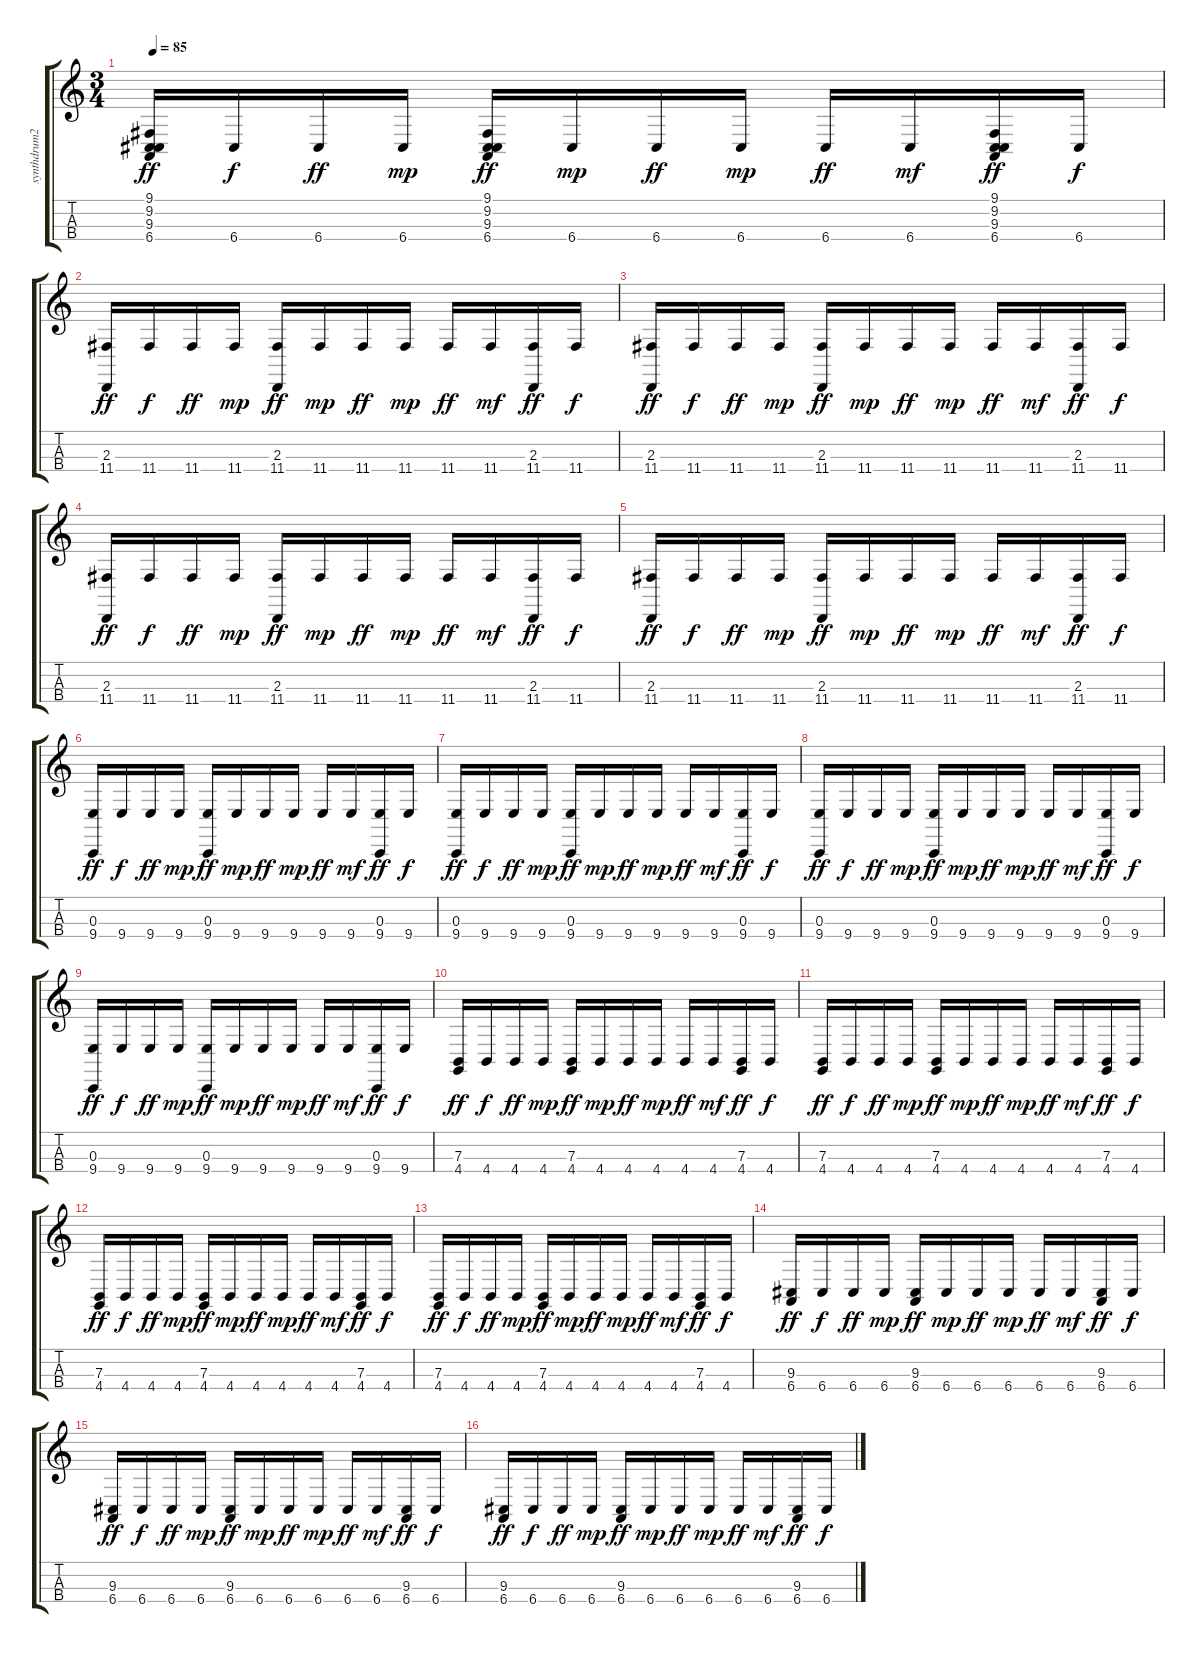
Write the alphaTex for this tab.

\track ("synthdrum2" "synthdrum2") {instrument synthdrum}
\staff {score tabs}
\tuning (A2 E2 C2 G2) {hide}
\ts (3 4)
\tempo 85
\clef g2
\ks c
(9.1 9.2 9.3 6.4).16{dy ff} 6.4.16{dy f} 6.4.16{dy ff} 6.4.16{dy mp} (9.1 9.2 9.3 6.4).16{dy ff} 6.4.16{dy mp} 6.4.16{dy ff} 6.4.16{dy mp} 6.4.16{dy ff} 6.4.16{dy mf} (9.1 9.2 9.3 6.4).16{dy ff} 6.4.16{dy f} |
(2.3 11.4).16{dy ff} 11.4.16{dy f} 11.4.16{dy ff} 11.4.16{dy mp} (2.3 11.4).16{dy ff} 11.4.16{dy mp} 11.4.16{dy ff} 11.4.16{dy mp} 11.4.16{dy ff} 11.4.16{dy mf} (2.3 11.4).16{dy ff} 11.4.16{dy f} |
(2.3 11.4).16{dy ff} 11.4.16{dy f} 11.4.16{dy ff} 11.4.16{dy mp} (2.3 11.4).16{dy ff} 11.4.16{dy mp} 11.4.16{dy ff} 11.4.16{dy mp} 11.4.16{dy ff} 11.4.16{dy mf} (2.3 11.4).16{dy ff} 11.4.16{dy f} |
(2.3 11.4).16{dy ff} 11.4.16{dy f} 11.4.16{dy ff} 11.4.16{dy mp} (2.3 11.4).16{dy ff} 11.4.16{dy mp} 11.4.16{dy ff} 11.4.16{dy mp} 11.4.16{dy ff} 11.4.16{dy mf} (2.3 11.4).16{dy ff} 11.4.16{dy f} |
(2.3 11.4).16{dy ff} 11.4.16{dy f} 11.4.16{dy ff} 11.4.16{dy mp} (2.3 11.4).16{dy ff} 11.4.16{dy mp} 11.4.16{dy ff} 11.4.16{dy mp} 11.4.16{dy ff} 11.4.16{dy mf} (2.3 11.4).16{dy ff} 11.4.16{dy f} |
(0.3 9.4).16{dy ff} 9.4.16{dy f} 9.4.16{dy ff} 9.4.16{dy mp} (0.3 9.4).16{dy ff} 9.4.16{dy mp} 9.4.16{dy ff} 9.4.16{dy mp} 9.4.16{dy ff} 9.4.16{dy mf} (0.3 9.4).16{dy ff} 9.4.16{dy f} |
(0.3 9.4).16{dy ff} 9.4.16{dy f} 9.4.16{dy ff} 9.4.16{dy mp} (0.3 9.4).16{dy ff} 9.4.16{dy mp} 9.4.16{dy ff} 9.4.16{dy mp} 9.4.16{dy ff} 9.4.16{dy mf} (0.3 9.4).16{dy ff} 9.4.16{dy f} |
(0.3 9.4).16{dy ff} 9.4.16{dy f} 9.4.16{dy ff} 9.4.16{dy mp} (0.3 9.4).16{dy ff} 9.4.16{dy mp} 9.4.16{dy ff} 9.4.16{dy mp} 9.4.16{dy ff} 9.4.16{dy mf} (0.3 9.4).16{dy ff} 9.4.16{dy f} |
(0.3 9.4).16{dy ff} 9.4.16{dy f} 9.4.16{dy ff} 9.4.16{dy mp} (0.3 9.4).16{dy ff} 9.4.16{dy mp} 9.4.16{dy ff} 9.4.16{dy mp} 9.4.16{dy ff} 9.4.16{dy mf} (0.3 9.4).16{dy ff} 9.4.16{dy f} |
(7.3 4.4).16{dy ff} 4.4.16{dy f} 4.4.16{dy ff} 4.4.16{dy mp} (7.3 4.4).16{dy ff} 4.4.16{dy mp} 4.4.16{dy ff} 4.4.16{dy mp} 4.4.16{dy ff} 4.4.16{dy mf} (7.3 4.4).16{dy ff} 4.4.16{dy f} |
(7.3 4.4).16{dy ff} 4.4.16{dy f} 4.4.16{dy ff} 4.4.16{dy mp} (7.3 4.4).16{dy ff} 4.4.16{dy mp} 4.4.16{dy ff} 4.4.16{dy mp} 4.4.16{dy ff} 4.4.16{dy mf} (7.3 4.4).16{dy ff} 4.4.16{dy f} |
(7.3 4.4).16{dy ff} 4.4.16{dy f} 4.4.16{dy ff} 4.4.16{dy mp} (7.3 4.4).16{dy ff} 4.4.16{dy mp} 4.4.16{dy ff} 4.4.16{dy mp} 4.4.16{dy ff} 4.4.16{dy mf} (7.3 4.4).16{dy ff} 4.4.16{dy f} |
(7.3 4.4).16{dy ff} 4.4.16{dy f} 4.4.16{dy ff} 4.4.16{dy mp} (7.3 4.4).16{dy ff} 4.4.16{dy mp} 4.4.16{dy ff} 4.4.16{dy mp} 4.4.16{dy ff} 4.4.16{dy mf} (7.3 4.4).16{dy ff} 4.4.16{dy f} |
(9.3 6.4).16{dy ff} 6.4.16{dy f} 6.4.16{dy ff} 6.4.16{dy mp} (9.3 6.4).16{dy ff} 6.4.16{dy mp} 6.4.16{dy ff} 6.4.16{dy mp} 6.4.16{dy ff} 6.4.16{dy mf} (9.3 6.4).16{dy ff} 6.4.16{dy f} |
(9.3 6.4).16{dy ff} 6.4.16{dy f} 6.4.16{dy ff} 6.4.16{dy mp} (9.3 6.4).16{dy ff} 6.4.16{dy mp} 6.4.16{dy ff} 6.4.16{dy mp} 6.4.16{dy ff} 6.4.16{dy mf} (9.3 6.4).16{dy ff} 6.4.16{dy f} |
(9.3 6.4).16{dy ff} 6.4.16{dy f} 6.4.16{dy ff} 6.4.16{dy mp} (9.3 6.4).16{dy ff} 6.4.16{dy mp} 6.4.16{dy ff} 6.4.16{dy mp} 6.4.16{dy ff} 6.4.16{dy mf} (9.3 6.4).16{dy ff} 6.4.16{dy f}
